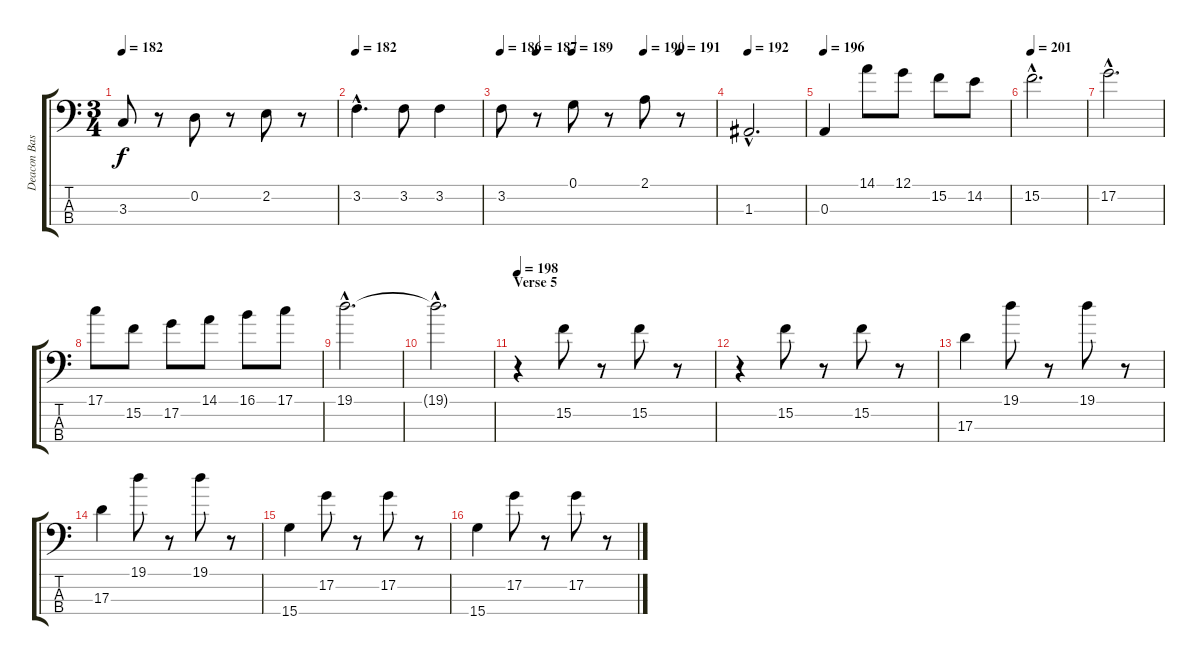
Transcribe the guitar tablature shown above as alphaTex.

\track ("Deacon Bass" "Deacon Bas") {instrument electricbassfinger}
\staff {score tabs}
\tuning (G2 D2 A1 E1) {hide}
\ts (3 4)
\tempo 182
\clef f4
\ks c
3.3.8{dy f} r.8 0.2.8 r.8 2.2.8 r.8 |
\tempo 182
3.2{hac}.4{d} 3.2.8 3.2.4 |
\tempo 186
\tempo (187 0.16666666666666666)
\tempo (189 0.3333333333333333)
\tempo (190 0.6666666666666666)
\tempo (191 0.8333333333333334)
3.2.8 r.8 0.1.8 r.8 2.1.8 r.8 |
\tempo 192
1.3{hac}.2{d} |
\tempo 196
0.3.4 14.1.8 12.1.8 15.2.8 14.2.8 |
\tempo 201
15.2{hac}.2{d} |
17.2{hac}.2{d} |
17.1.8 15.2.8 17.2.8 14.1.8 16.1.8 17.1.8 |
19.1{hac}.2{d} |
19.1{hac t}.2{d} |
\section ("" "Verse 5")
\tempo 198
r.4 15.2.8 r.8 15.2.8 r.8 |
r.4 15.2.8 r.8 15.2.8 r.8 |
17.3.4 19.1.8 r.8 19.1.8 r.8 |
17.3.4 19.1.8 r.8 19.1.8 r.8 |
15.4.4 17.2.8 r.8 17.2.8 r.8 |
15.4.4 17.2.8 r.8 17.2.8 r.8
